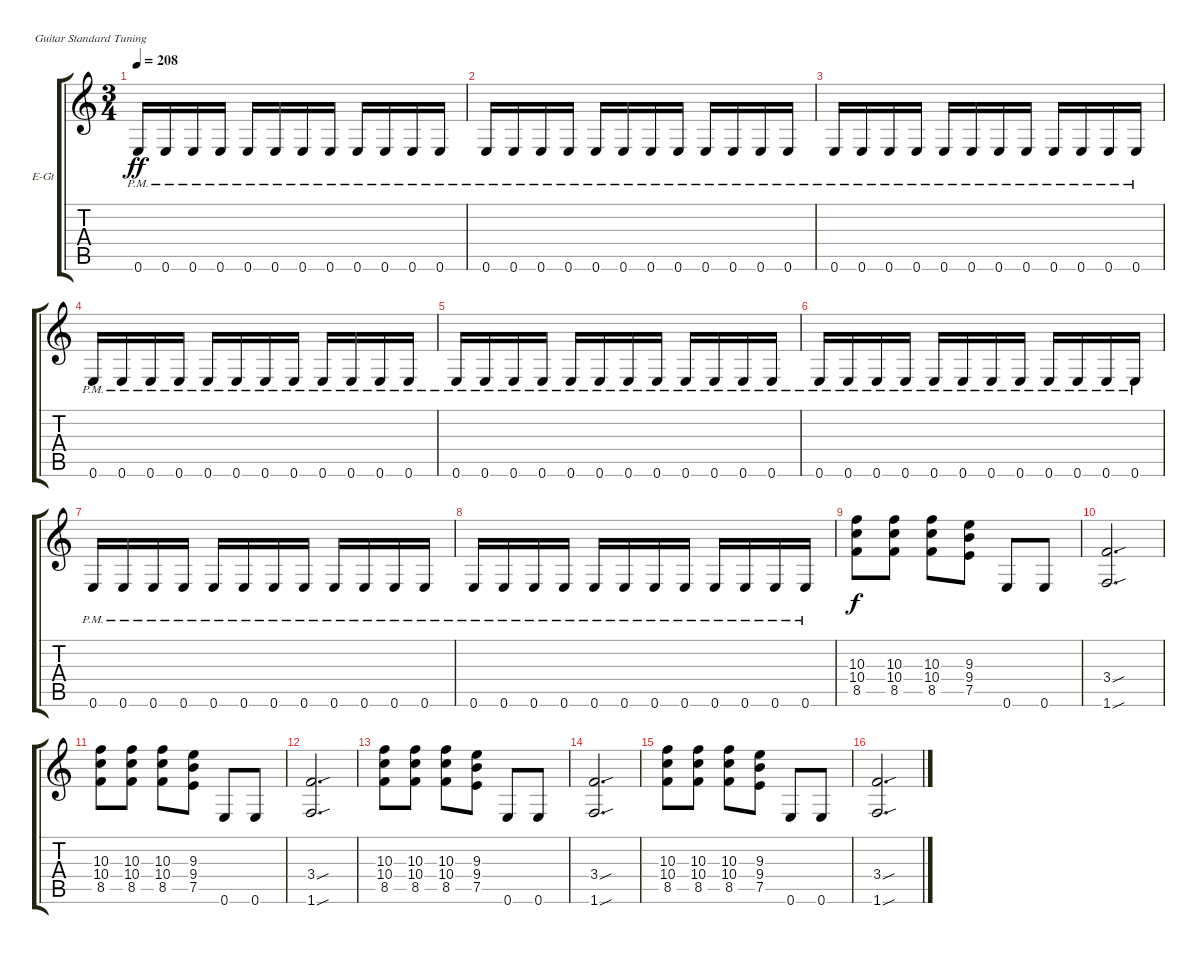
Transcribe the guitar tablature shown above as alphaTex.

\bracketExtendMode groupsimilarinstruments
\firstSystemTrackNameOrientation horizontal
\otherSystemsTrackNameOrientation horizontal
\track ("Guitar 1" "E-Gt") {instrument distortionguitar}
\staff {score tabs}
\tuning (E4 B3 G3 D3 A2 E2)
\ts (3 4)
\tempo 208
\clef g2
\ks c
0.6{pm}.16{dy ff} 0.6{pm}.16 0.6{pm}.16 0.6{pm}.16 0.6{pm}.16 0.6{pm}.16 0.6{pm}.16 0.6{pm}.16 0.6{pm}.16 0.6{pm}.16 0.6{pm}.16 0.6{pm}.16 |
0.6{pm}.16 0.6{pm}.16 0.6{pm}.16 0.6{pm}.16 0.6{pm}.16 0.6{pm}.16 0.6{pm}.16 0.6{pm}.16 0.6{pm}.16 0.6{pm}.16 0.6{pm}.16 0.6{pm}.16 |
0.6{pm}.16 0.6{pm}.16 0.6{pm}.16 0.6{pm}.16 0.6{pm}.16 0.6{pm}.16 0.6{pm}.16 0.6{pm}.16 0.6{pm}.16 0.6{pm}.16 0.6{pm}.16 0.6{pm}.16 |
0.6{pm}.16 0.6{pm}.16 0.6{pm}.16 0.6{pm}.16 0.6{pm}.16 0.6{pm}.16 0.6{pm}.16 0.6{pm}.16 0.6{pm}.16 0.6{pm}.16 0.6{pm}.16 0.6{pm}.16 |
0.6{pm}.16 0.6{pm}.16 0.6{pm}.16 0.6{pm}.16 0.6{pm}.16 0.6{pm}.16 0.6{pm}.16 0.6{pm}.16 0.6{pm}.16 0.6{pm}.16 0.6{pm}.16 0.6{pm}.16 |
0.6{pm}.16 0.6{pm}.16 0.6{pm}.16 0.6{pm}.16 0.6{pm}.16 0.6{pm}.16 0.6{pm}.16 0.6{pm}.16 0.6{pm}.16 0.6{pm}.16 0.6{pm}.16 0.6{pm}.16 |
0.6{pm}.16 0.6{pm}.16 0.6{pm}.16 0.6{pm}.16 0.6{pm}.16 0.6{pm}.16 0.6{pm}.16 0.6{pm}.16 0.6{pm}.16 0.6{pm}.16 0.6{pm}.16 0.6{pm}.16 |
0.6{pm}.16 0.6{pm}.16 0.6{pm}.16 0.6{pm}.16 0.6{pm}.16 0.6{pm}.16 0.6{pm}.16 0.6{pm}.16 0.6{pm}.16 0.6{pm}.16 0.6{pm}.16 0.6{pm}.16 |
(10.3 10.4 8.5).8{dy f} (10.3 10.4 8.5).8 (10.3 10.4 8.5).8 (9.3 9.4 7.5).8 0.6.8 0.6.8 |
(3.4{sou} 1.6{sou}).2{d} |
(10.3 10.4 8.5).8 (10.3 10.4 8.5).8 (10.3 10.4 8.5).8 (9.3 9.4 7.5).8 0.6.8 0.6.8 |
(3.4{sou} 1.6{sou}).2{d} |
(10.3 10.4 8.5).8 (10.3 10.4 8.5).8 (10.3 10.4 8.5).8 (9.3 9.4 7.5).8 0.6.8 0.6.8 |
(3.4{sou} 1.6{sou}).2{d} |
(10.3 10.4 8.5).8 (10.3 10.4 8.5).8 (10.3 10.4 8.5).8 (9.3 9.4 7.5).8 0.6.8 0.6.8 |
(3.4{sou} 1.6{sou}).2{d}
